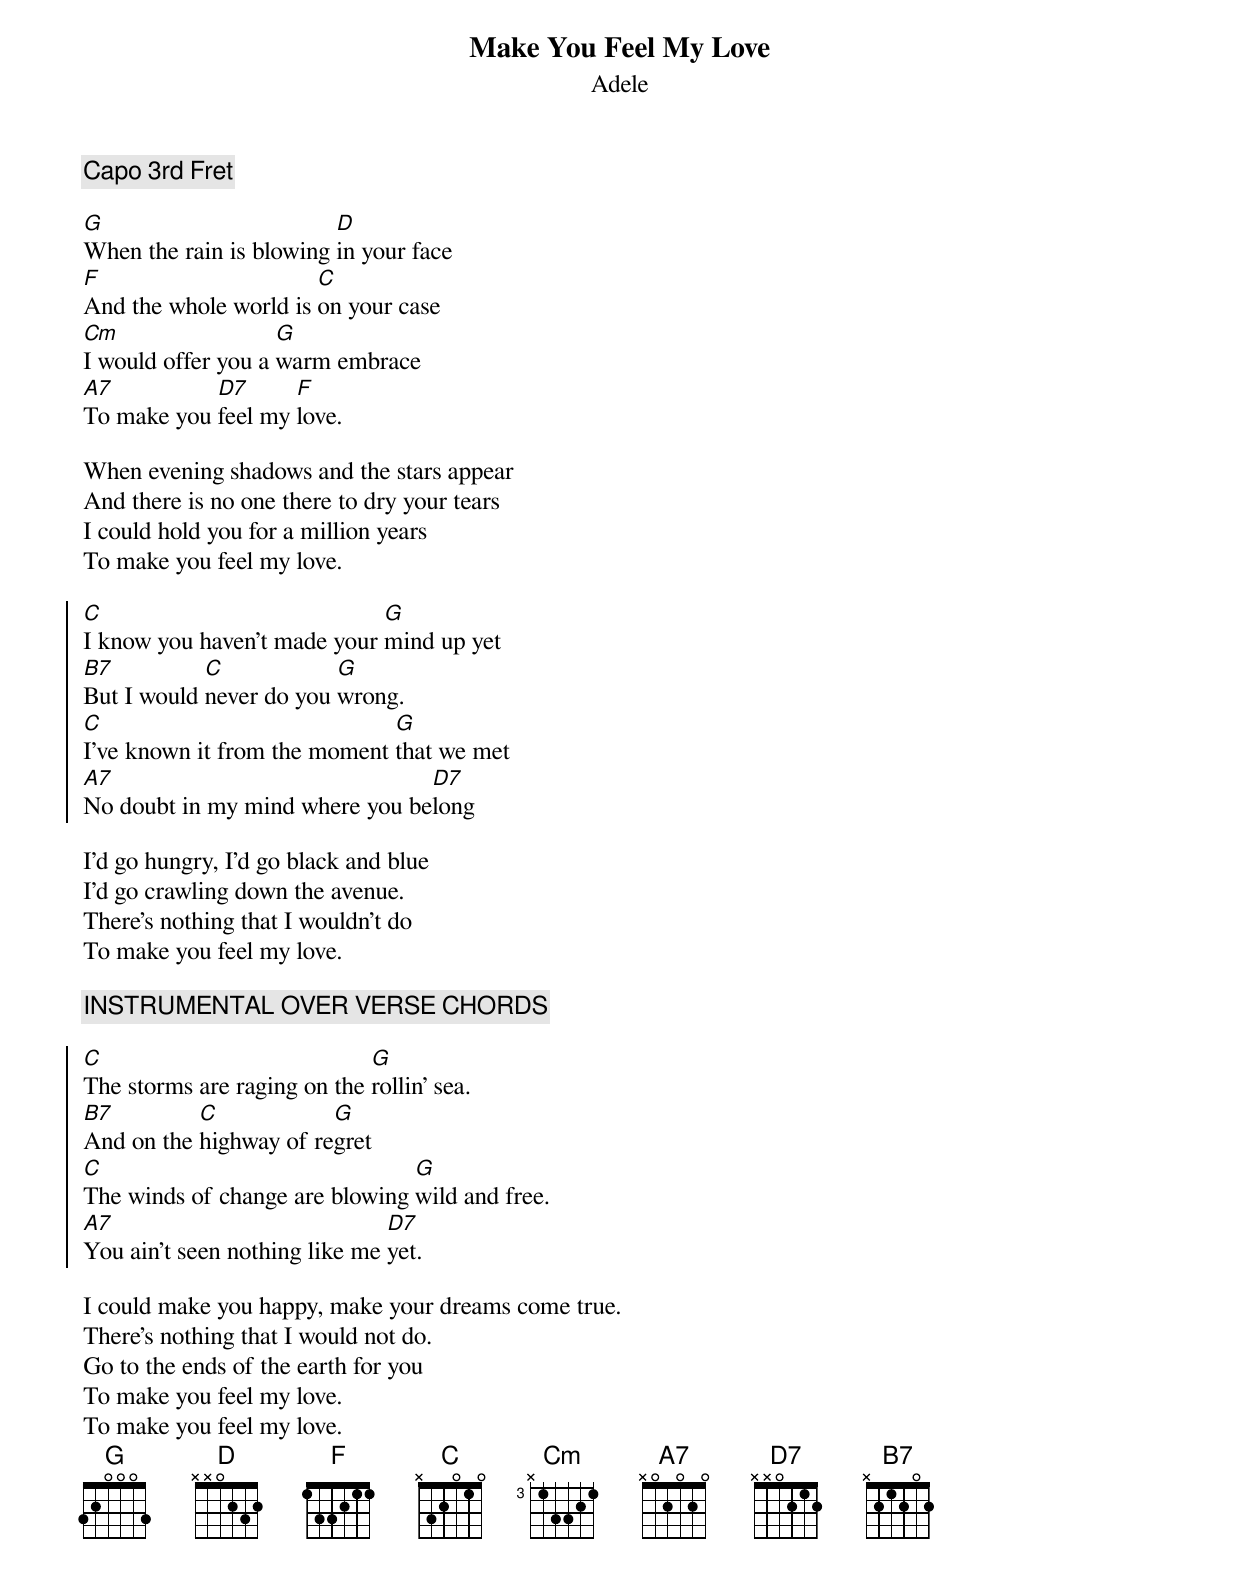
{t: Make You Feel My Love}
{st: Adele}

{c: Capo 3rd Fret}

[G]When the rain is blowing [D]in your face
[F]And the whole world is [C]on your case
[Cm]I would offer you a [G]warm embrace
[A7]To make you [D7]feel my [F]love.

When evening shadows and the stars appear
And there is no one there to dry your tears
I could hold you for a million years
To make you feel my love.

{soc}
[C]I know you haven't made your [G]mind up yet
[B7]But I would [C]never do you [G]wrong.
[C]I've known it from the moment [G]that we met
[A7]No doubt in my mind where you be[D7]long
{eoc}

I'd go hungry, I'd go black and blue
I'd go crawling down the avenue.
There's nothing that I wouldn't do
To make you feel my love.

{c: INSTRUMENTAL OVER VERSE CHORDS}

{soc}
[C]The storms are raging on the [G]rollin' sea.
[B7]And on the [C]highway of re[G]gret
[C]The winds of change are blowing [G]wild and free.
[A7]You ain't seen nothing like me [D7]yet.
{eoc}

I could make you happy, make your dreams come true.
There’s nothing that I would not do.
Go to the ends of the earth for you
To make you feel my love.
To make you feel my love.
